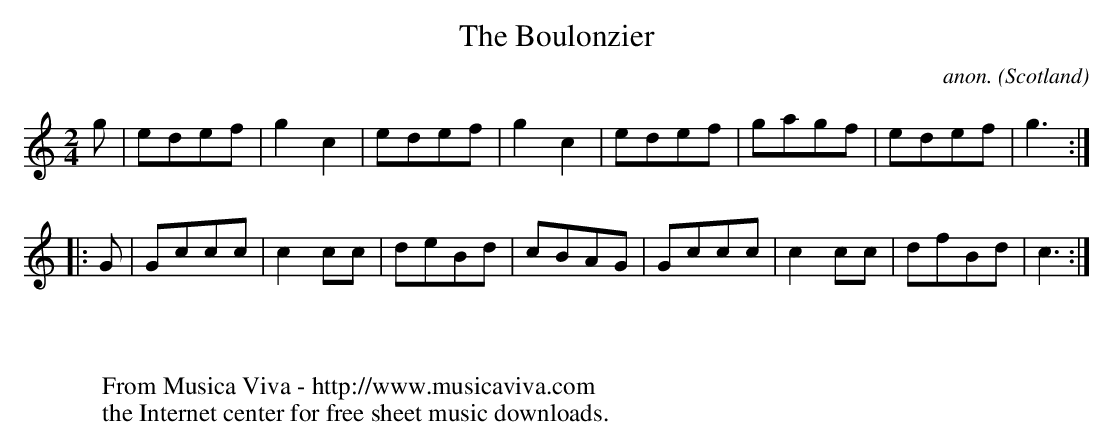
X:1
T:The Boulonzier
C:anon.
O:Scotland
M:2/4
L:1/8
K:C
g|edef|g2c2|edef|g2c2|edef|gagf|edef|g3:|
|:G|Gccc|c2cc|deBd|cBAG|Gccc|c2cc|dfBd|c3:|
W:
W:
W:  From Musica Viva - http://www.musicaviva.com
W:  the Internet center for free sheet music downloads.
